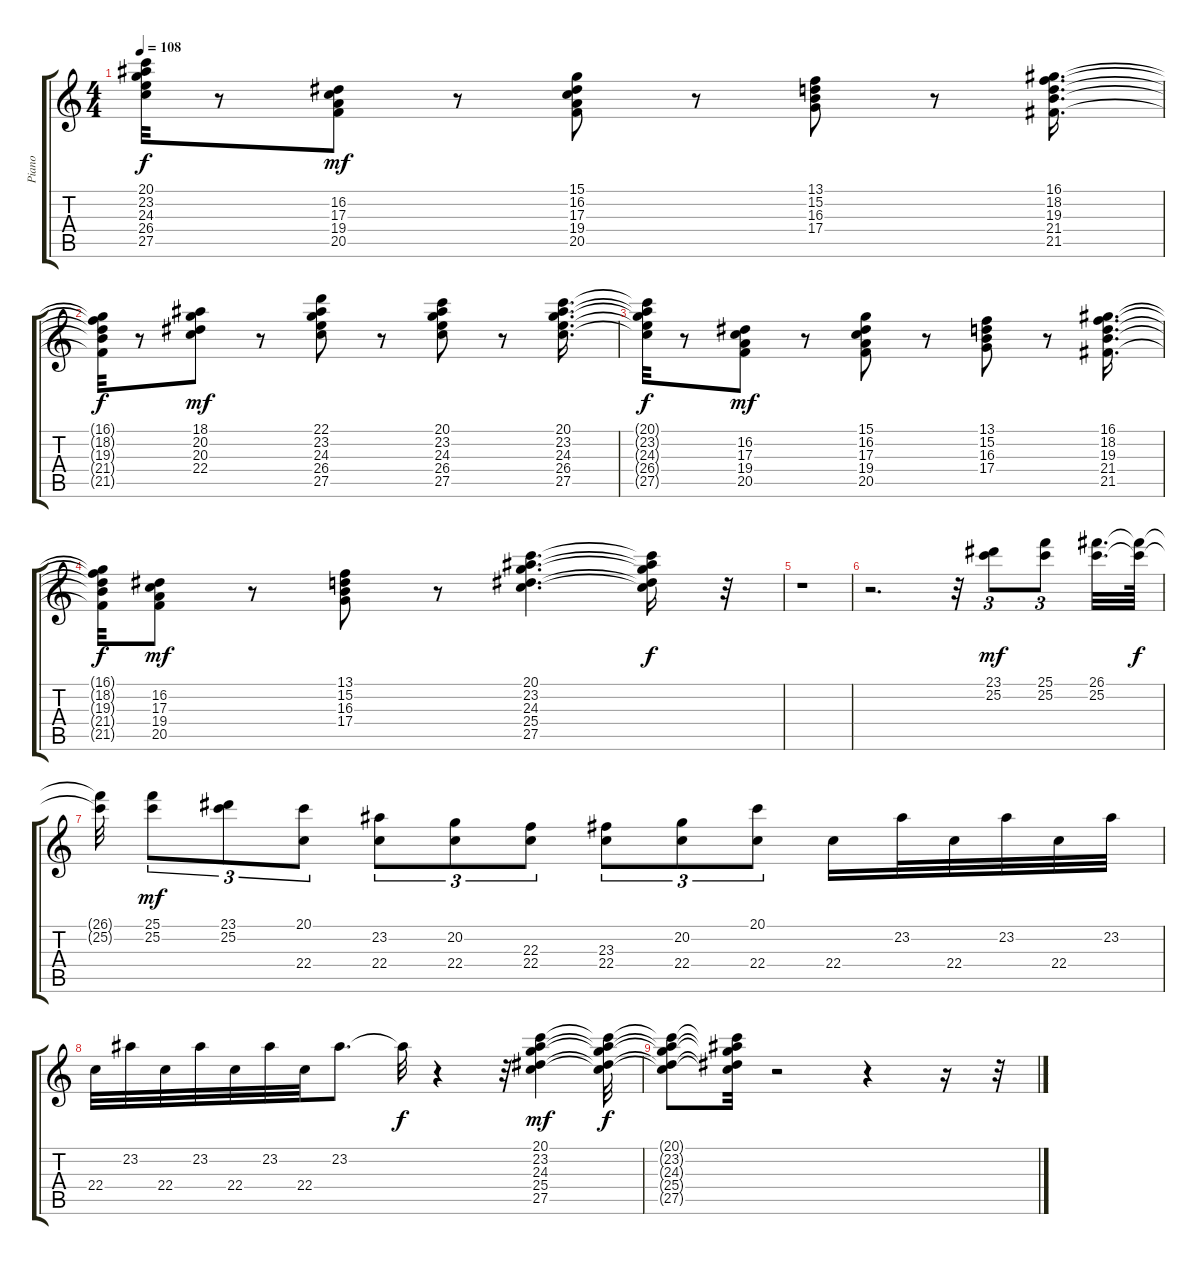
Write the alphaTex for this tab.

\track ("Piano" "Piano") {instrument acousticgrandpiano}
\staff {score tabs}
\tuning (E4 B3 G3 D3 A2 E2) {hide}
\ts (4 4)
\tempo 108
\clef g2
\ks c
(20.1{t} 23.2{t} 24.3{t} 26.4{t} 27.5{t}).32{dy f} r.8 (16.2 17.3 19.4 20.5).8{dy mf} r.8 (15.1 16.2 17.3 19.4 20.5).8 r.8 (13.1 15.2 16.3 17.4).8 r.8 (16.1 18.2 19.3 21.4 21.5).16{d} |
(16.1{t} 18.2{t} 19.3{t} 21.4{t} 21.5{t}).32{dy f} r.8 (18.1 20.2 20.3 22.4).8{dy mf} r.8 (22.1 23.2 24.3 26.4 27.5).8 r.8 (20.1 23.2 24.3 26.4 27.5).8 r.8 (20.1 23.2 24.3 26.4 27.5).16{d} |
(20.1{t} 23.2{t} 24.3{t} 26.4{t} 27.5{t}).32{dy f} r.8 (16.2 17.3 19.4 20.5).8{dy mf} r.8 (15.1 16.2 17.3 19.4 20.5).8 r.8 (13.1 15.2 16.3 17.4).8 r.8 (16.1 18.2 19.3 21.4 21.5).16{d} |
(16.1{t} 18.2{t} 19.3{t} 21.4{t} 21.5{t}).32{dy f} (16.2 17.3 19.4 20.5).8{dy mf} r.8 (13.1 15.2 16.3 17.4).8 r.8 (20.1 23.2 24.3 25.4 27.5).4{d} (20.1{t} 23.2{t} 24.3{t} 25.4{t} 27.5{t}).16{dy f} r.32 |
r.1 |
r.2{d} r.32 (23.1 25.2).8{tu (3 2) dy mf} (25.1 25.2).8{tu (3 2)} (26.1 25.2).32{d} (26.1{t} 25.2{t}).64{dy f} |
(26.1{t} 25.2{t}).32 (25.1 25.2).8{tu (3 2) dy mf} (23.1 25.2).8{tu (3 2)} (20.1 22.4).8{tu (3 2)} (23.2 22.4).8{tu (3 2)} (20.2 22.4).8{tu (3 2)} (22.3 22.4).8{tu (3 2)} (23.3 22.4).8{tu (3 2)} (20.2 22.4).8{tu (3 2)} (20.1 22.4).8{tu (3 2)} 22.4.16 23.2.32 22.4.32 23.2.32 22.4.32 23.2.32 |
22.4.32 23.2.32 22.4.32 23.2.32 22.4.32 23.2.32 22.4.32 23.2.8{d} 23.2{t}.32{dy f} r.4 r.32 (20.1 23.2 24.3 25.4 27.5).4{dy mf} (20.1{t} 23.2{t} 24.3{t} 25.4{t} 27.5{t}).32{dy f} |
(20.1{t} 23.2{t} 24.3{t} 25.4{t} 27.5{t}).8 (20.1{t} 23.2{t} 24.3{t} 25.4{t} 27.5{t}).32 r.2 r.4 r.16 r.32
